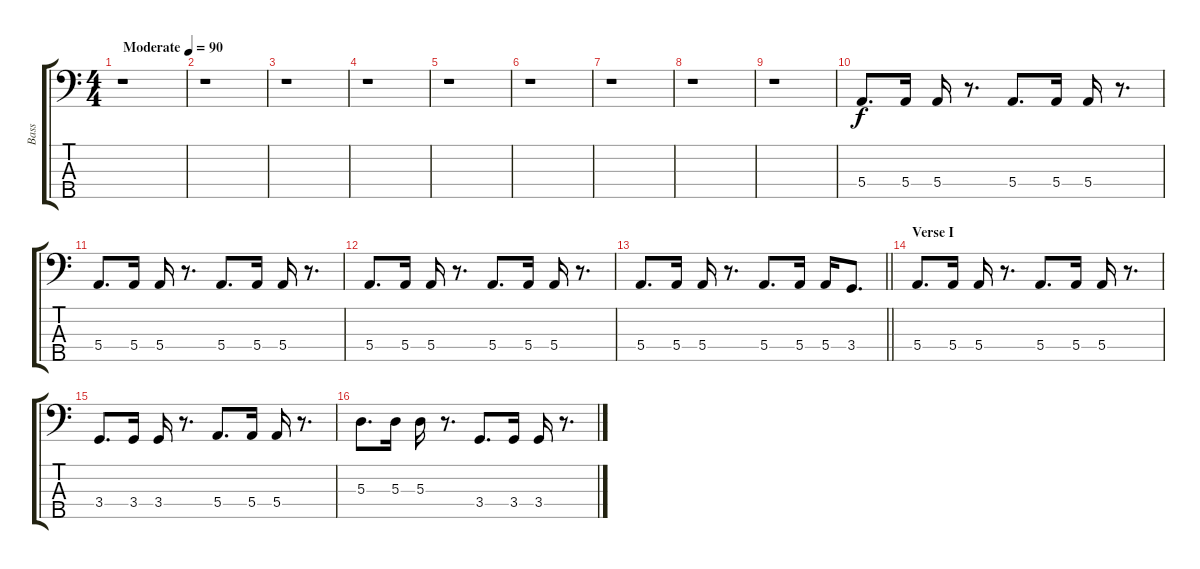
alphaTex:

\track ("Bass" "Bass") {instrument electricbassfinger}
\staff {score tabs}
\tuning (G2 D2 A1 E1 B0) {hide}
\ts (4 4)
\tempo (90 "Moderate")
\clef f4
\ks c
r.1{dy f instrument electricbassfinger} |
r.1 |
r.1 |
r.1 |
r.1 |
r.1 |
r.1 |
r.1 |
r.1 |
5.4.8{d} 5.4.16 5.4.16 r.8{d} 5.4.8{d} 5.4.16 5.4.16 r.8{d} |
5.4.8{d} 5.4.16 5.4.16 r.8{d} 5.4.8{d} 5.4.16 5.4.16 r.8{d} |
5.4.8{d} 5.4.16 5.4.16 r.8{d} 5.4.8{d} 5.4.16 5.4.16 r.8{d} |
\barLineRight lightlight
5.4.8{d} 5.4.16 5.4.16 r.8{d} 5.4.8{d} 5.4.16 5.4.16 3.4.8{d} |
\section ("" "Verse I")
5.4.8{d} 5.4.16 5.4.16 r.8{d} 5.4.8{d} 5.4.16 5.4.16 r.8{d} |
3.4.8{d} 3.4.16 3.4.16 r.8{d} 5.4.8{d} 5.4.16 5.4.16 r.8{d} |
5.3.8{d} 5.3.16 5.3.16 r.8{d} 3.4.8{d} 3.4.16 3.4.16 r.8{d}
